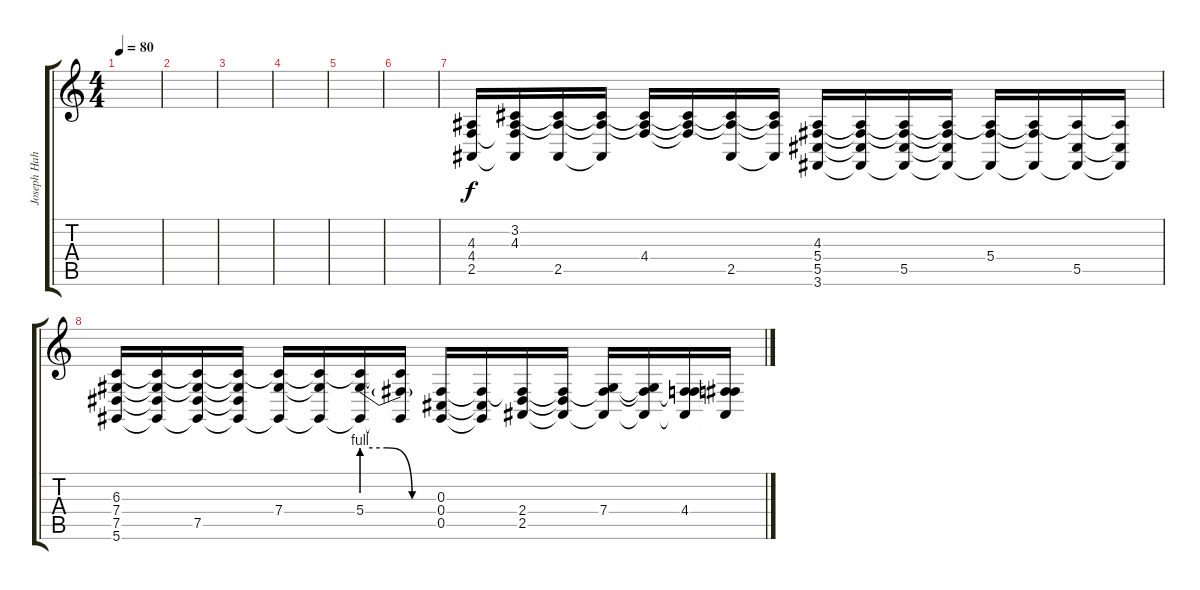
\track ("Joseph Hahn (Additional Sample)" "Joseph Hah") {instrument pad2warm}
\staff {score tabs}
\tuning (Eb4 Bb3 Gb3 Db3 Ab2 Eb2) {hide}
\ts (4 4)
\tempo 80
\clef g2
\ks c
|
|
|
|
|
|
(4.3 4.4 2.5).16 (3.2 4.3 4.4{t} 2.5{t}).16 (3.2{t} 4.3{t} 2.5).16 (3.2{t} 4.3{t} 2.5{t}).16 (3.2{t} 4.3{t} 4.4).16 (3.2{t} 4.3{t} 4.4{t}).16 (3.2{t} 4.3{t} 2.5).16 (3.2{t} 4.3{t} 2.5{t}).16 (4.3 5.4 5.5 3.6).16 (4.3{t} 5.4{t} 5.5{t} 3.6{t}).16 (4.3{t} 5.4{t} 5.5 3.6{t}).16 (4.3{t} 5.4{t} 5.5{t} 3.6{t}).16 (4.3{t} 5.4 3.6{t}).16 (4.3{t} 5.4{t} 3.6{t}).16 (4.3{t} 5.5 3.6{t}).16 (4.3{t} 5.5{t} 3.6{t}).16 |
(6.3 7.4 7.5 5.6).16 (6.3{t} 7.4{t} 7.5{t} 5.6{t}).16 (6.3{t} 7.4{t} 7.5 5.6{t}).16 (6.3{t} 7.4{t} 7.5{t} 5.6{t}).16 (6.3{t} 7.4 5.6{t}).16 (6.3{t} 7.4{t} 5.6{t}).16 (6.3{t} 5.4{be (custom 0 4 20 4 40 0 60 0)} 5.6{t}).16 (6.3{t} 5.4{t} 5.6{t}).16 (0.3 0.4 0.5).16 (0.3{t} 0.4{t} 0.5{t}).16 (0.3{t} 2.4 2.5).16 (0.3{t} 2.4{t} 2.5{t}).16 (0.3{t} 7.4 2.5{t}).16 (0.3{t} 7.4{t} 2.5{t}).16 (0.3{t} 4.4 2.5{t}).16 (0.3{t} 4.4{t} 2.5{t}).16
